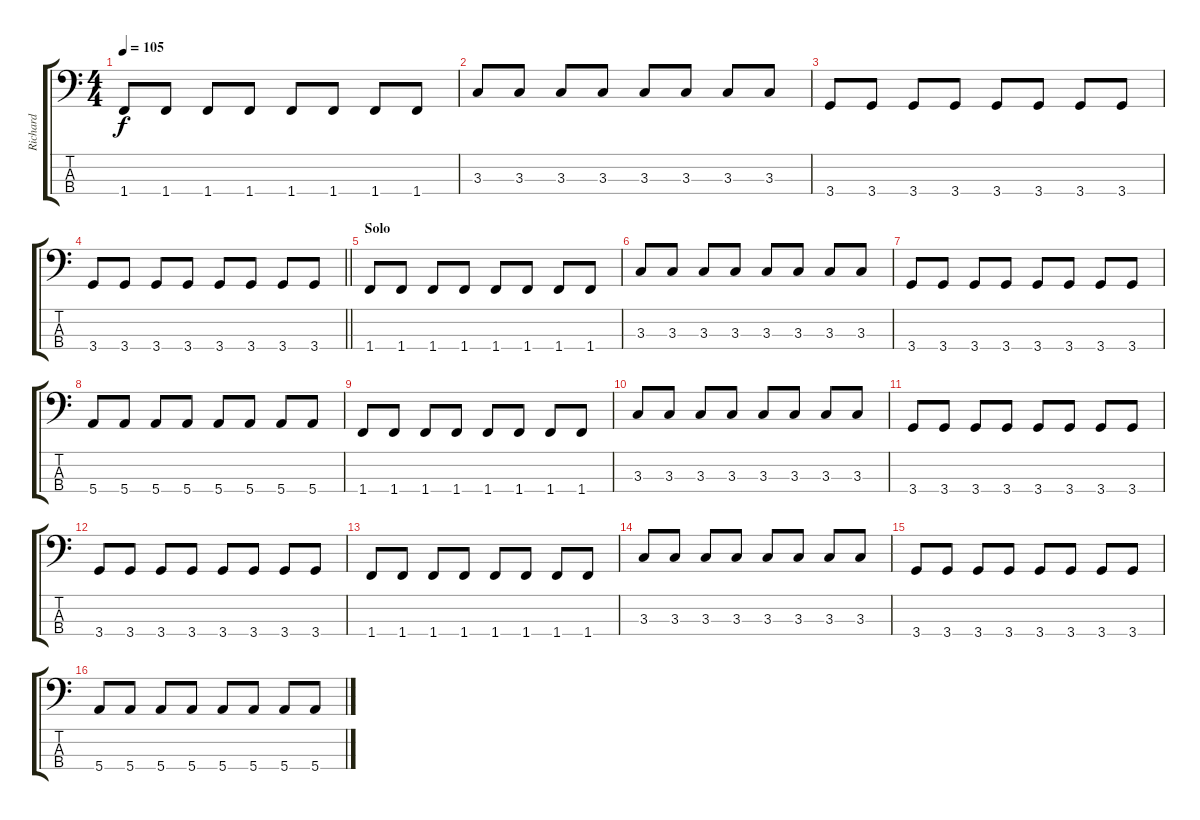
\track ("Richard" "Richard") {instrument electricbasspick}
\staff {score tabs}
\tuning (G2 D2 A1 E1) {hide}
\ts (4 4)
\tempo 105
\clef f4
\ks c
1.4.8{dy f} 1.4.8 1.4.8 1.4.8 1.4.8 1.4.8 1.4.8 1.4.8 |
3.3.8 3.3.8 3.3.8 3.3.8 3.3.8 3.3.8 3.3.8 3.3.8 |
3.4.8 3.4.8 3.4.8 3.4.8 3.4.8 3.4.8 3.4.8 3.4.8 |
\barLineRight lightlight
3.4.8 3.4.8 3.4.8 3.4.8 3.4.8 3.4.8 3.4.8 3.4.8 |
\section ("" "Solo")
1.4.8 1.4.8 1.4.8 1.4.8 1.4.8 1.4.8 1.4.8 1.4.8 |
3.3.8 3.3.8 3.3.8 3.3.8 3.3.8 3.3.8 3.3.8 3.3.8 |
3.4.8 3.4.8 3.4.8 3.4.8 3.4.8 3.4.8 3.4.8 3.4.8 |
5.4.8 5.4.8 5.4.8 5.4.8 5.4.8 5.4.8 5.4.8 5.4.8 |
1.4.8 1.4.8 1.4.8 1.4.8 1.4.8 1.4.8 1.4.8 1.4.8 |
3.3.8 3.3.8 3.3.8 3.3.8 3.3.8 3.3.8 3.3.8 3.3.8 |
3.4.8 3.4.8 3.4.8 3.4.8 3.4.8 3.4.8 3.4.8 3.4.8 |
3.4.8 3.4.8 3.4.8 3.4.8 3.4.8 3.4.8 3.4.8 3.4.8 |
1.4.8 1.4.8 1.4.8 1.4.8 1.4.8 1.4.8 1.4.8 1.4.8 |
3.3.8 3.3.8 3.3.8 3.3.8 3.3.8 3.3.8 3.3.8 3.3.8 |
3.4.8 3.4.8 3.4.8 3.4.8 3.4.8 3.4.8 3.4.8 3.4.8 |
5.4.8 5.4.8 5.4.8 5.4.8 5.4.8 5.4.8 5.4.8 5.4.8
